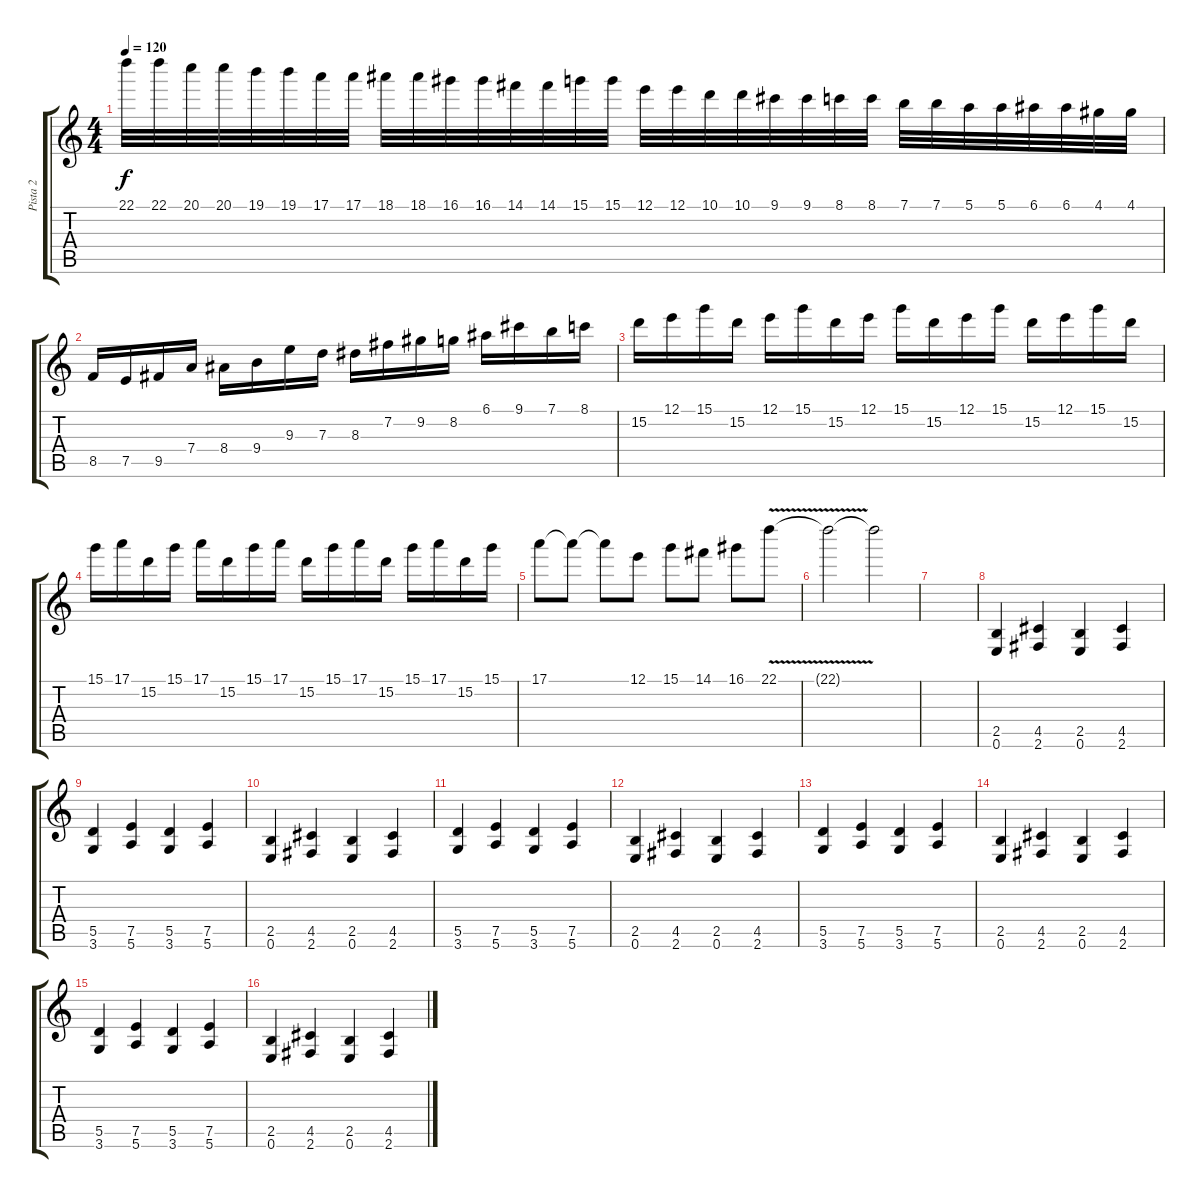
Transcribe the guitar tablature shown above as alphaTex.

\track ("Pista 2" "Pista 2") {instrument distortionguitar}
\staff {score tabs}
\tuning (E4 B3 G3 D3 A2 E2) {hide}
\ts (4 4)
\tempo 120
\clef g2
\ks c
22.1.32{dy f} 22.1.32 20.1.32 20.1.32 19.1.32 19.1.32 17.1.32 17.1.32 18.1.32 18.1.32 16.1.32 16.1.32 14.1.32 14.1.32 15.1.32 15.1.32 12.1.32 12.1.32 10.1.32 10.1.32 9.1.32 9.1.32 8.1.32 8.1.32 7.1.32 7.1.32 5.1.32 5.1.32 6.1.32 6.1.32 4.1.32 4.1.32 |
8.5.16 7.5.16 9.5.16 7.4.16 8.4.16 9.4.16 9.3.16 7.3.16 8.3.16 7.2.16 9.2.16 8.2.16 6.1.16 9.1.16 7.1.16 8.1.16 |
15.2.16 12.1.16 15.1.16 15.2.16 12.1.16 15.1.16 15.2.16 12.1.16 15.1.16 15.2.16 12.1.16 15.1.16 15.2.16 12.1.16 15.1.16 15.2.16 |
15.1.16 17.1.16 15.2.16 15.1.16 17.1.16 15.2.16 15.1.16 17.1.16 15.2.16 15.1.16 17.1.16 15.2.16 15.1.16 17.1.16 15.2.16 15.1.16 |
17.1.8 17.1{t}.8 17.1{t}.8 12.1.8 15.1.8 14.1.8 16.1.8 22.1{v}.8 |
22.1{t}.2 22.1{t}.2 |
|
(2.5 0.6).4 (4.5 2.6).4 (2.5 0.6).4 (4.5 2.6).4 |
(5.5 3.6).4 (7.5 5.6).4 (5.5 3.6).4 (7.5 5.6).4 |
(2.5 0.6).4 (4.5 2.6).4 (2.5 0.6).4 (4.5 2.6).4 |
(5.5 3.6).4 (7.5 5.6).4 (5.5 3.6).4 (7.5 5.6).4 |
(2.5 0.6).4 (4.5 2.6).4 (2.5 0.6).4 (4.5 2.6).4 |
(5.5 3.6).4 (7.5 5.6).4 (5.5 3.6).4 (7.5 5.6).4 |
(2.5 0.6).4 (4.5 2.6).4 (2.5 0.6).4 (4.5 2.6).4 |
(5.5 3.6).4 (7.5 5.6).4 (5.5 3.6).4 (7.5 5.6).4 |
(2.5 0.6).4 (4.5 2.6).4 (2.5 0.6).4 (4.5 2.6).4
